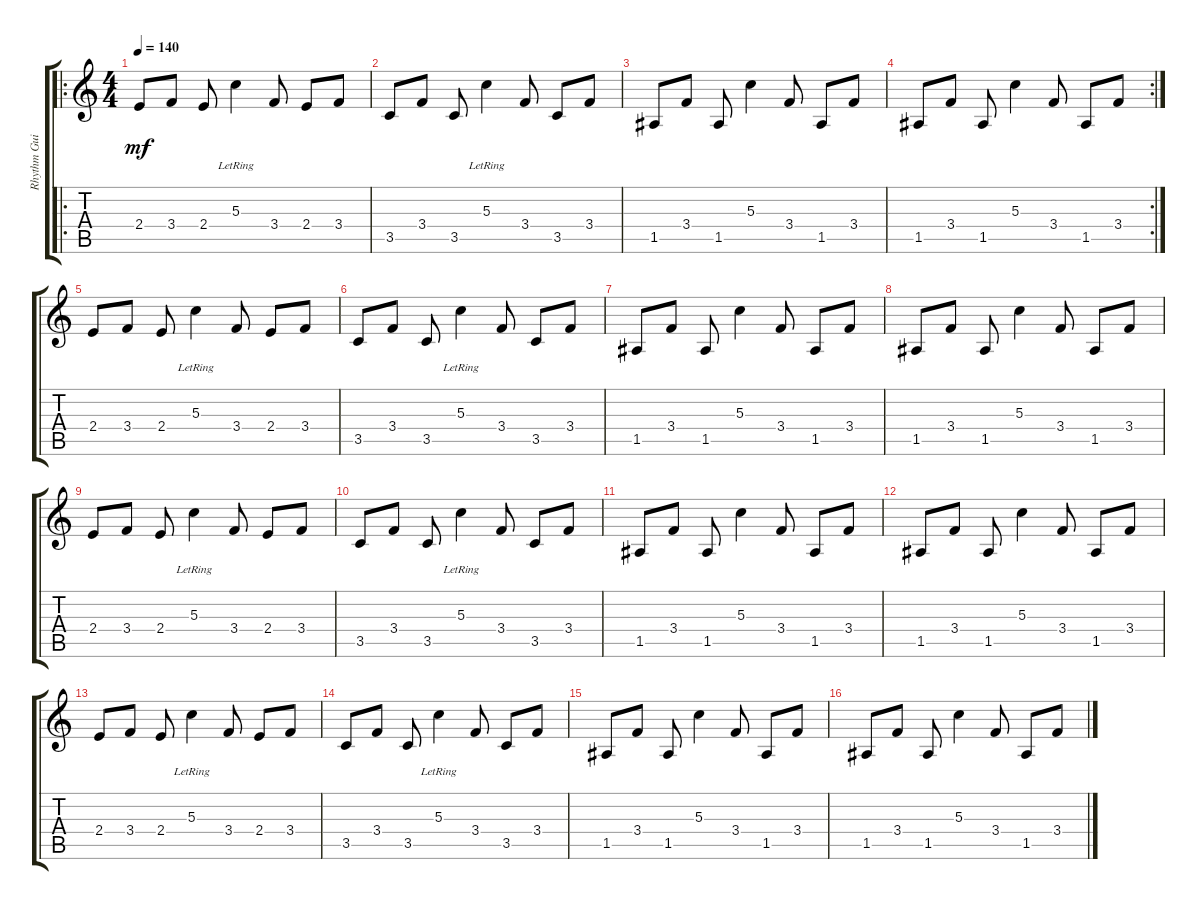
\track ("Rhythm Guitar" "Rhythm Gui") {instrument acousticguitarsteel}
\staff {score tabs}
\tuning (E4 B3 G3 D3 A2 E2) {hide}
\ro
\ts (4 4)
\tempo 140
\clef g2
\ks c
2.4.8{dy mf instrument acousticguitarsteel} 3.4.8 2.4.8 5.3{lr}.4 3.4.8 2.4.8 3.4.8 |
3.5.8 3.4.8 3.5.8 5.3{lr}.4 3.4.8 3.5.8 3.4.8 |
1.5.8 3.4.8 1.5.8 5.3.4 3.4.8 1.5.8 3.4.8 |
\rc 2
1.5.8 3.4.8 1.5.8 5.3.4 3.4.8 1.5.8 3.4.8 |
2.4.8 3.4.8 2.4.8 5.3{lr}.4 3.4.8 2.4.8 3.4.8 |
3.5.8 3.4.8 3.5.8 5.3{lr}.4 3.4.8 3.5.8 3.4.8 |
1.5.8 3.4.8 1.5.8 5.3.4 3.4.8 1.5.8 3.4.8 |
1.5.8 3.4.8 1.5.8 5.3.4 3.4.8 1.5.8 3.4.8 |
2.4.8 3.4.8 2.4.8 5.3{lr}.4 3.4.8 2.4.8 3.4.8 |
3.5.8 3.4.8 3.5.8 5.3{lr}.4 3.4.8 3.5.8 3.4.8 |
1.5.8 3.4.8 1.5.8 5.3.4 3.4.8 1.5.8 3.4.8 |
1.5.8 3.4.8 1.5.8 5.3.4 3.4.8 1.5.8 3.4.8 |
2.4.8 3.4.8 2.4.8 5.3{lr}.4 3.4.8 2.4.8 3.4.8 |
3.5.8 3.4.8 3.5.8 5.3{lr}.4 3.4.8 3.5.8 3.4.8 |
1.5.8 3.4.8 1.5.8 5.3.4 3.4.8 1.5.8 3.4.8 |
1.5.8 3.4.8 1.5.8 5.3.4 3.4.8 1.5.8 3.4.8
